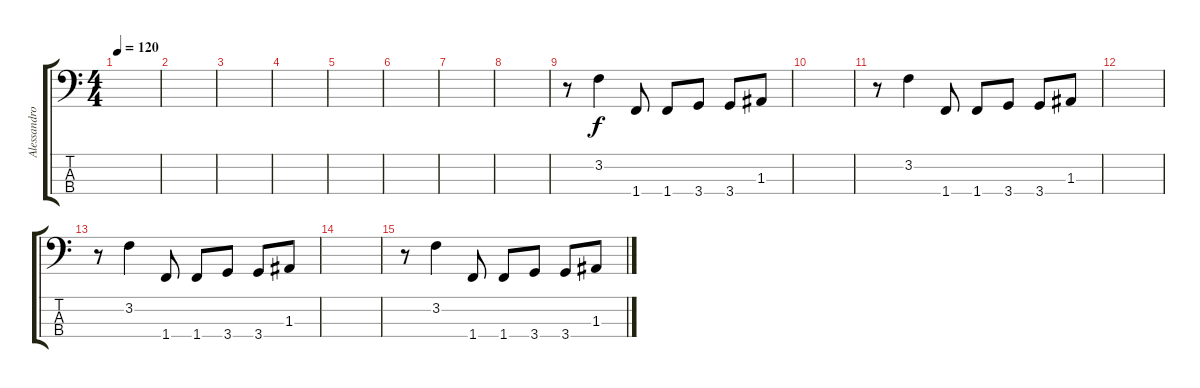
\track ("Alessandro Cortini" "Alessandro") {instrument synthbass2}
\staff {score tabs}
\tuning (G2 D2 A1 E1) {hide}
\ts (4 4)
\tempo 120
\clef f4
\ks c
|
|
|
|
|
|
|
|
r.8 3.2.4 1.4.8 1.4.8 3.4.8 3.4.8 1.3.8 |
|
r.8 3.2.4 1.4.8 1.4.8 3.4.8 3.4.8 1.3.8 |
|
r.8 3.2.4 1.4.8 1.4.8 3.4.8 3.4.8 1.3.8 |
|
r.8 3.2.4 1.4.8 1.4.8 3.4.8 3.4.8 1.3.8
